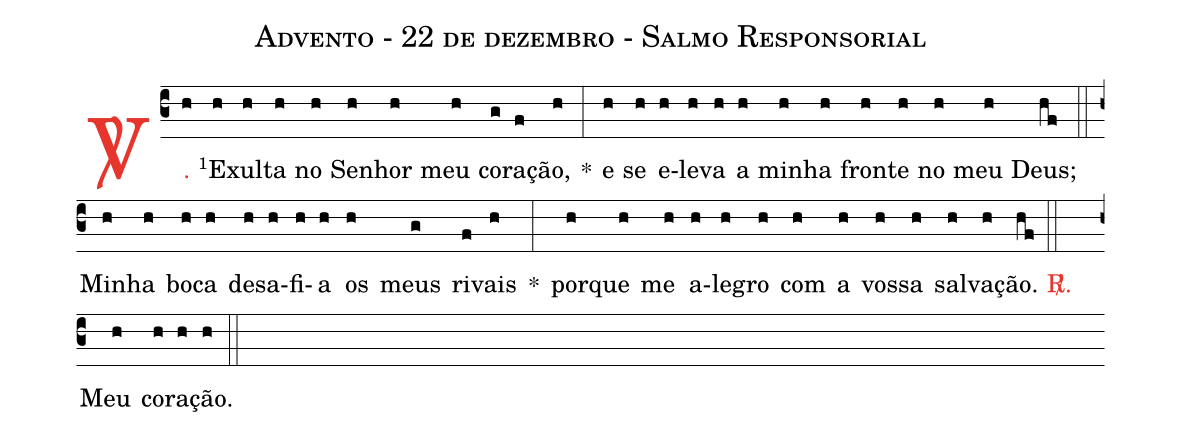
name: Advento - 22 de dezembro - Salmo Responsorial;
%%
(c3)

<c><sp>V/</sp>.</c>(h) <v>\VSup{1}</v>E(h)xul(h)ta(h) no(h) Se(h)nhor(h) meu(h) co(g)ra(f)ção,(h) *(:)
e(h) se(h) e(h)le(h)va(h) a(h) mi(h)nha(h) fron(h)te(h) no(h) meu(h) Deus;(hf)

(::)

Mi(h)nha(h) bo(h)ca(h) de(h)sa(h)fi(h)a(h) os(h) meus(g) ri(f)vais(h) *(:)
por(h)que(h) me(h) a(h)le(h)gro(h) com(h) a(h) vos(h)sa(h) sal(h)va(h)ção.(hf)

(::)

<c><sp>R/</sp>.</c>() Meu(h) co(h)ra(h)ção.(h)

(::)
